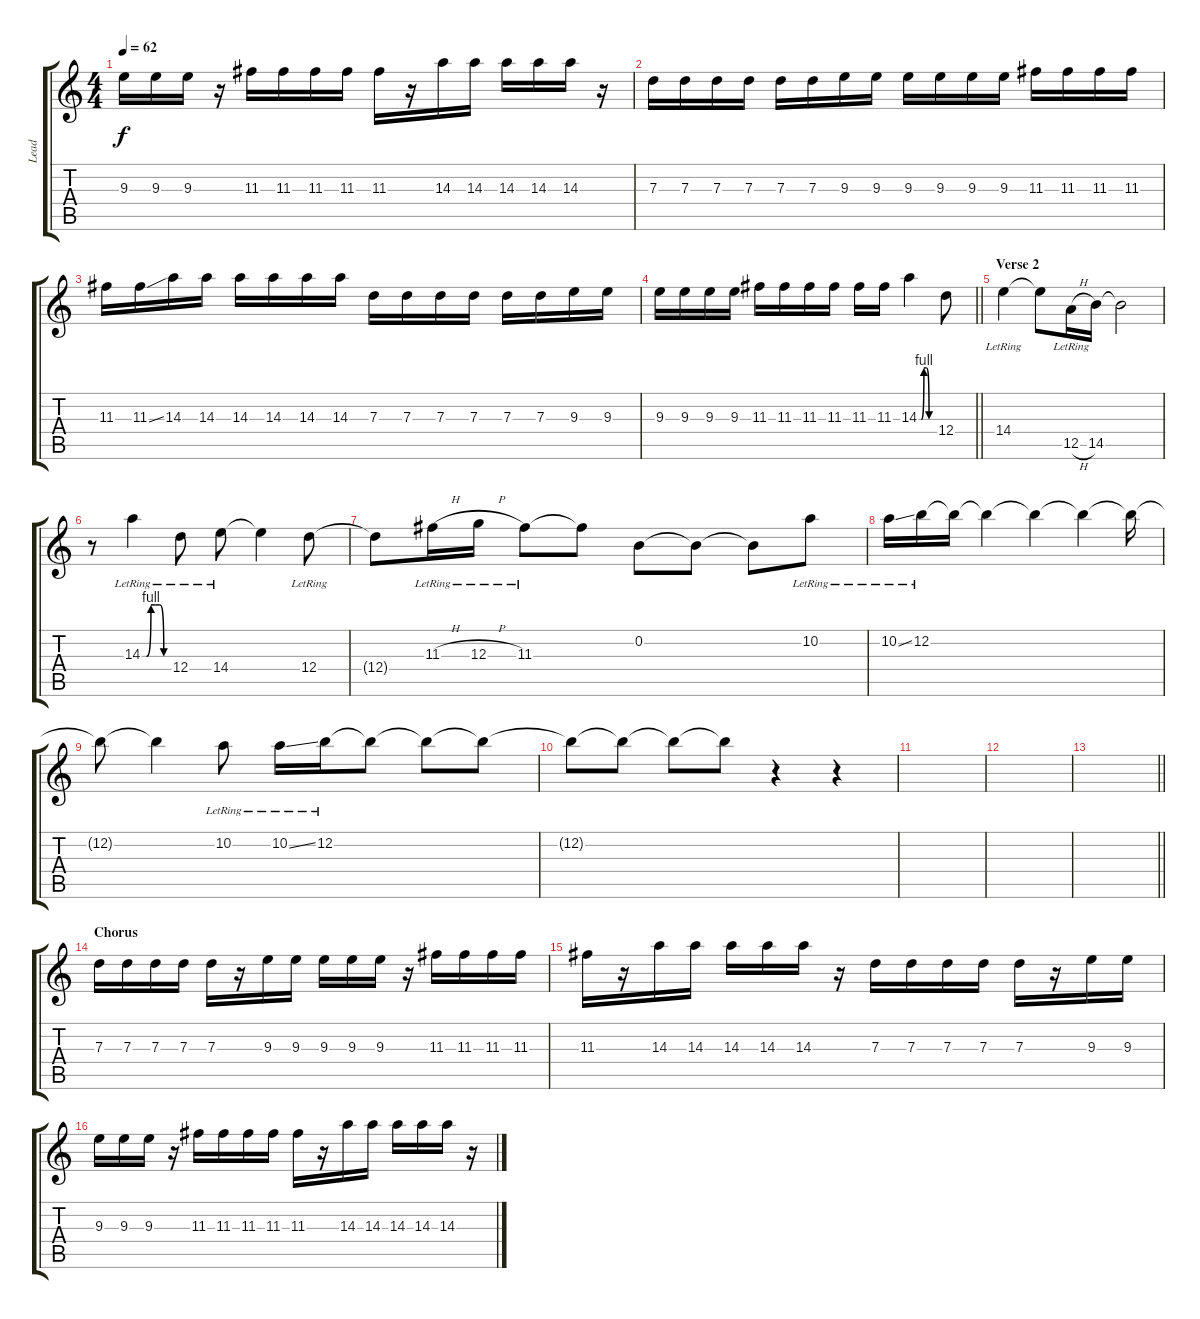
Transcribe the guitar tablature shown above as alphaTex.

\track ("Lead" "Lead") {instrument electricguitarclean}
\staff {score tabs}
\tuning (E4 B3 G3 D3 A2 E2) {hide}
\ts (4 4)
\tempo 62
\clef g2
\ks c
9.3.16{dy f} 9.3.16 9.3.16 r.16 11.3.16 11.3.16 11.3.16 11.3.16 11.3.16 r.16 14.3.16 14.3.16 14.3.16 14.3.16 14.3.16 r.16 |
7.3.16 7.3.16 7.3.16 7.3.16 7.3.16 7.3.16 9.3.16 9.3.16 9.3.16 9.3.16 9.3.16 9.3.16 11.3.16 11.3.16 11.3.16 11.3.16 |
11.3.16 11.3{ss}.16 14.3.16 14.3.16 14.3.16 14.3.16 14.3.16 14.3.16 7.3.16 7.3.16 7.3.16 7.3.16 7.3.16 7.3.16 9.3.16 9.3.16 |
\barLineRight lightlight
9.3.16 9.3.16 9.3.16 9.3.16 11.3.16 11.3.16 11.3.16 11.3.16 11.3.16 11.3.16 14.3{be (custom 0 0 10 0 20 4 30 4 40 0 49 0 60 0)}.4 12.4.8 |
\section ("" "Verse 2")
14.4{lr}.4 14.4{t}.8 12.5{h lr}.16 14.5{lr}.16 14.5{t}.2 |
r.8 14.3{be (custom 0 0 10 0 20 4 30 4 40 4 49 0 60 0) lr}.4 12.4{lr}.8 14.4{lr}.8 14.4{t}.4 12.4{lr}.8 |
12.4{t}.8 11.3{h lr}.16 12.3{h lr}.16 11.3{lr}.8 11.3{t}.8 0.2.8 0.2{t}.8 0.2{t}.8 10.2{lr}.8 |
10.2{ss lr}.16 12.2{lr}.16 12.2{t}.16 12.2{t}.4 12.2{t}.4 12.2{t}.4 12.2{t}.16 |
12.2{t}.8 12.2{t}.4 10.2{lr}.8 10.2{ss lr}.16 12.2{lr}.16 12.2{t}.8 12.2{t}.8 12.2{t}.8 |
12.2{t}.8 12.2{t}.8 12.2{t}.8 12.2{t}.8 r.4 r.4 |
|
|
\barLineRight lightlight
|
\section ("" "Chorus")
7.3.16 7.3.16 7.3.16 7.3.16 7.3.16 r.16 9.3.16 9.3.16 9.3.16 9.3.16 9.3.16 r.16 11.3.16 11.3.16 11.3.16 11.3.16 |
11.3.16 r.16 14.3.16 14.3.16 14.3.16 14.3.16 14.3.16 r.16 7.3.16 7.3.16 7.3.16 7.3.16 7.3.16 r.16 9.3.16 9.3.16 |
9.3.16 9.3.16 9.3.16 r.16 11.3.16 11.3.16 11.3.16 11.3.16 11.3.16 r.16 14.3.16 14.3.16 14.3.16 14.3.16 14.3.16 r.16
